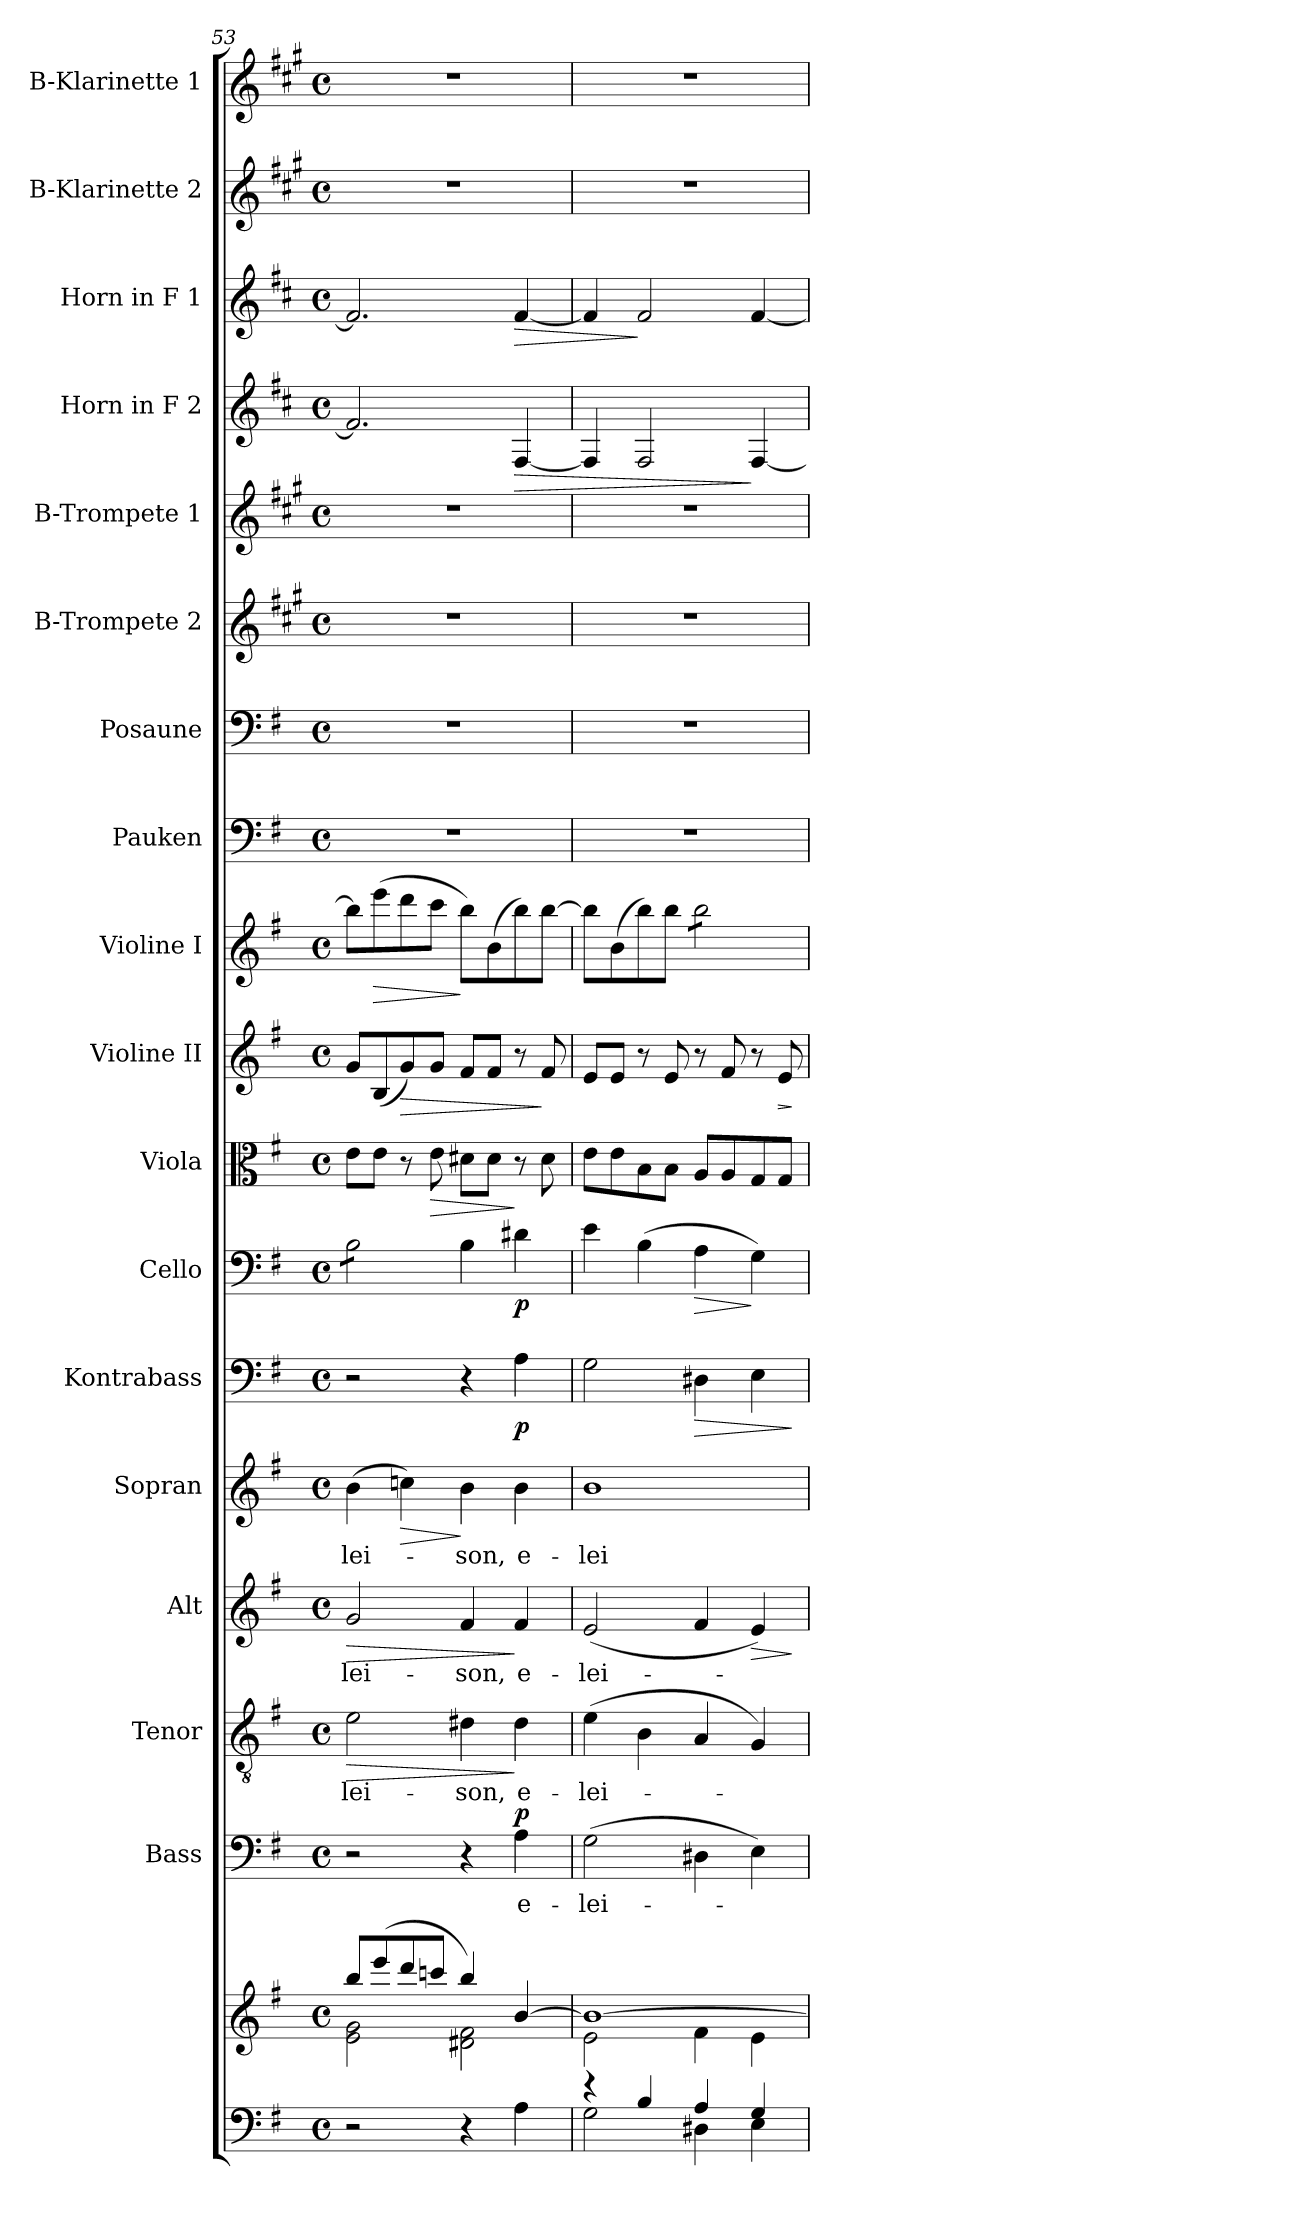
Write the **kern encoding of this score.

**kern	**kern	**kern	**text	**dynam	**kern	**text	**dynam	**kern	**text	**dynam	**kern	**text	**dynam	**kern	**dynam	**kern	**dynam	**kern	**dynam	**kern	**dynam	**kern	**dynam	**kern	**kern	**kern	**kern	**kern	**dynam	**kern	**dynam	**kern	**kern
*part18	*part18	*part17	*part17	*part17	*part16	*part16	*part16	*part15	*part15	*part15	*part14	*part14	*part14	*part13	*part13	*part12	*part12	*part11	*part11	*part10	*part10	*part9	*part9	*part8	*part7	*part6	*part5	*part4	*part4	*part3	*part3	*part2	*part1
*staff19	*staff18	*staff17	*staff17	*staff17	*staff16	*staff16	*staff16	*staff15	*staff15	*staff15	*staff14	*staff14	*staff14	*staff13	*staff13	*staff12	*staff12	*staff11	*staff11	*staff10	*staff10	*staff9	*staff9	*staff8	*staff7	*staff6	*staff5	*staff4	*staff4	*staff3	*staff3	*staff2	*staff1
*	*	*I"Bass	*	*	*I"Tenor	*	*	*I"Alt	*	*	*I"Sopran	*	*	*I"Kontrabass	*	*I"Cello	*	*I"Viola	*	*I"Violine II	*	*I"Violine I	*	*I"Pauken	*I"Posaune	*I"B-Trompete 2	*I"B-Trompete 1	*I"Horn in F 2	*	*I"Horn in F 1	*	*I"B-Klarinette 2	*I"B-Klarinette 1
*	*	*I'B.	*	*	*I'T.	*	*	*I'A.	*	*	*I'S.	*	*	*I'Kb.	*	*	*	*I'Vla.	*	*I'Vl. II	*	*I'Vl. I	*	*I'Pk.	*I'Pos.	*I'B Trp. 2	*I'B Trp. 1	*	*	*	*	*I'B Kl. 2	*I'B Kl. 1
*clefF4	*clefG2	*clefF4	*	*	*clefGv2	*	*	*clefG2	*	*	*clefG2	*	*	*clefF4	*	*clefF4	*	*clefC3	*	*clefG2	*	*clefG2	*	*clefF4	*clefF4	*clefG2	*clefG2	*clefG2	*	*clefG2	*	*clefG2	*clefG2
*	*	*	*	*	*	*	*	*	*	*	*	*	*	*ITrd7c12	*	*	*	*	*	*	*	*	*	*	*	*ITrd1c2	*ITrd1c2	*ITrd4c7	*	*ITrd4c7	*	*ITrd1c2	*ITrd1c2
*k[f#]	*k[f#]	*k[f#]	*	*	*k[f#]	*	*	*k[f#]	*	*	*k[f#]	*	*	*k[f#]	*	*k[f#]	*	*k[f#]	*	*k[f#]	*	*k[f#]	*	*k[f#]	*k[f#]	*k[f#]	*k[f#]	*k[f#]	*	*k[f#]	*	*k[f#]	*k[f#]
*G:	*G:	*G:	*	*	*G:	*	*	*G:	*	*	*G:	*	*	*G:	*	*G:	*	*G:	*	*G:	*	*G:	*	*G:	*G:	*G:	*G:	*G:	*	*G:	*	*G:	*G:
*M4/4	*M4/4	*M4/4	*	*	*M4/4	*	*	*M4/4	*	*	*M4/4	*	*	*M4/4	*	*M4/4	*	*M4/4	*	*M4/4	*	*M4/4	*	*M4/4	*M4/4	*M4/4	*M4/4	*M4/4	*	*M4/4	*	*M4/4	*M4/4
*met(c)	*met(c)	*met(c)	*	*	*met(c)	*	*	*met(c)	*	*	*met(c)	*	*	*met(c)	*	*met(c)	*	*met(c)	*	*met(c)	*	*met(c)	*	*met(c)	*met(c)	*met(c)	*met(c)	*met(c)	*	*met(c)	*	*met(c)	*met(c)
=53	=53	=53	=53	=53	=53	=53	=53	=53	=53	=53	=53	=53	=53	=53	=53	=53	=53	=53	=53	=53	=53	=53	=53	=53	=53	=53	=53	=53	=53	=53	=53	=53	=53
*	*^	*	*	*	*	*	*	*	*	*	*	*	*	*	*	*	*	*	*	*	*	*	*	*	*	*	*	*	*	*	*	*	*
!	!	!	!	!	!	!	!LO:LY:b	!LO:HP:b	!	!LO:LY:b	!LO:HP:b	!	!LO:LY:b	!	!	!	!	!	!	!	!	!	!	!	!	!	!	!	!	!	!	!	!	!
*	*	*	*	*	*	*	*	*	*	*	*	*	*	*	*	*	*tremolo	*	*	*	*	*	*	*	*	*	*	*	*	*	*	*	*	*
2r	8bb/L	2e\ 2g\	2r	.	.	2e\	-lei-	>	2g/	-lei-	>	(>4b\	-lei-	.	2r	.	8B\L	.	8e\L	.	8g/L	.	8bb\L]	.	1r	1r	1r	1r	2.B/]	.	2.B/]	.	1r	1r
!	!	!	!	!	!	!	!	!	!	!	!	!	!	!	!	!	!	!	!	!	!	!	!	!LO:HP:b	!	!	!	!	!	!	!	!	!	!
.	(>8eee/	.	.	.	.	.	.	.	.	.	.	.	.	.	.	.	8B\	.	8e\J	.	(<8B/	.	(>8eee\	>	.	.	.	.	.	.	.	.	.	.
!	!	!	!	!	!	!	!	!	!	!	!	!	!	!LO:HP:b	!	!	!	!	!	!	!	!LO:HP:b	!	!	!	!	!	!	!	!	!	!	!	!
.	8ddd/	.	.	.	.	.	.	.	.	.	.	4ccn\)	.	>	.	.	8B\	.	8r	.	8g/)	>	8ddd\	.	.	.	.	.	.	.	.	.	.	.
!	!	!	!	!	!	!	!	!	!	!	!	!	!	!	!	!	!	!	!	!LO:HP:b	!	!	!	!	!	!	!	!	!	!	!	!	!	!
.	8cccn/J	.	.	.	.	.	.	.	.	.	.	.	.	.	.	.	8B\J	.	8e\	>	8g/J	.	8ccc\J	.	.	.	.	.	.	.	.	.	.	.
*	*	*	*	*	*	*	*	*	*	*	*	*	*	*	*	*	*Xtremolo	*	*	*	*	*	*	*	*	*	*	*	*	*	*	*	*	*
!	!	!	!	!	!	!	!LO:LY:b	!	!	!LO:LY:b	!	!	!LO:LY:b	!	!	!	!	!	!	!	!	!	!	!	!	!	!	!	!	!	!	!	!	!
4r	4bb/)	2d#X\ 2f#\	4r	.	.	4d#X\	-son,	.	4f#/	-son,	.	4b\	-son,	]	4r	.	4B\	.	8d#X\L	.	8f#/L	.	8bb\L)	]	.	.	.	.	.	.	.	.	.	.
.	.	.	.	.	.	.	.	.	.	.	.	.	.	.	.	.	.	.	8d#\J	.	8f#/J	.	(>8b\	.	.	.	.	.	.	.	.	.	.	.
!	!	!	!	!LO:LY:b	!LO:DY:a	!	!LO:LY:b	!	!	!LO:LY:b	!	!	!LO:LY:b	!	!	!LO:DY:b	!	!LO:DY:b	!	!	!	!	!	!	!	!	!	!	!	!LO:HP:b	!	!LO:HP:b	!	!
4A\	[>4b/	.	4A\	e-	p	4d#\	e-	]	4f#/	e-	]	4b\	e-	.	4AA\	p	4d#X\	p	8r	]	8r	.	8bb\)	.	.	.	.	.	[4BB/	>	[4B/	>	.	.
.	.	.	.	.	.	.	.	.	.	.	.	.	.	.	.	.	.	.	8d#\	.	8f#/	]	[8bb\J	.	.	.	.	.	.	.	.	.	.	.
!!LO:PB:g=z
=54	=54	=54	=54	=54	=54	=54	=54	=54	=54	=54	=54	=54	=54	=54	=54	=54	=54	=54	=54	=54	=54	=54	=54	=54	=54	=54	=54	=54	=54	=54	=54	=54	=54	=54
*^	*	*	*	*	*	*	*	*	*	*	*	*	*	*	*	*	*	*	*	*	*	*	*	*	*	*	*	*	*	*	*	*	*	*
!	!	!	!	!	!LO:LY:b	!	!	!LO:LY:b	!	!	!LO:LY:b	!	!	!LO:LY:b	!	!	!	!	!	!	!	!	!	!	!	!	!	!	!	!	!	!	!	!	!
4re	2G\	1b_	2e\	(>2G\	-lei-	.	(>4e\	-lei-	.	(<2e/	-lei-	.	1b	-lei-	.	2GG\	.	4e\	.	8e\L	.	8e/L	.	8bb\L]	.	1r	1r	1r	1r	4BB/]	.	4B/]	.	1r	1r
.	.	.	.	.	.	.	.	.	.	.	.	.	.	.	.	.	.	.	.	8e\	.	8e/J	.	(>8b\	.	.	.	.	.	.	.	.	.	.	.
4B/	.	.	.	.	.	.	4B\	.	.	.	.	.	.	.	.	.	.	(>4B\	.	8B\	.	8r	.	8bb\)	.	.	.	.	.	2BB/	.	2B/	]	.	.
.	.	.	.	.	.	.	.	.	.	.	.	.	.	.	.	.	.	.	.	8B\J	.	8e/	.	8bb\J	.	.	.	.	.	.	.	.	.	.	.
!	!	!	!	!	!	!	!	!	!	!	!	!	!	!	!	!	!LO:HP:b	!	!LO:HP:b	!	!	!	!	!	!	!	!	!	!	!	!	!	!	!	!
*	*	*	*	*	*	*	*	*	*	*	*	*	*	*	*	*	*	*	*	*	*	*	*	*tremolo	*	*	*	*	*	*	*	*	*	*	*
4A/	4D#X\	.	4f#\	4D#X\	.	.	4A/	.	.	4f#/	.	.	.	.	.	4DD#X\	>	4A\	>	8A/L	.	8r	.	8bb\L	.	.	.	.	.	.	.	.	.	.	.
.	.	.	.	.	.	.	.	.	.	.	.	.	.	.	.	.	.	.	.	8A/	.	8f#/	.	8bb\	.	.	.	.	.	.	.	.	.	.	.
!	!	!	!	!	!	!	!	!	!	!	!	!LO:HP:b	!	!	!	!	!	!	!	!	!	!	!	!	!	!	!	!	!	!	!	!	!	!	!
4G/	4E\	.	4e\	4E\)	.	.	4G/)	.	.	4e/)	.	>	.	.	.	4EE\	.	4G\)	]	8G/	.	8r	.	8bb\	.	.	.	.	.	[4BB/	]	[4B/	.	.	.
!	!	!	!	!	!	!	!	!	!	!	!	!	!	!	!	!	!	!	!	!	!	!	!LO:HP:b	!	!	!	!	!	!	!	!	!	!	!	!
.	.	.	.	.	.	.	.	.	.	.	.	.	.	.	.	.	.	.	.	8G/J	.	8e/	>	8bb\J	.	.	.	.	.	.	.	.	.	.	.
*	*	*	*	*	*	*	*	*	*	*	*	*	*	*	*	*	*	*	*	*	*	*	*	*Xtremolo	*	*	*	*	*	*	*	*	*	*	*
*v	*v	*	*	*	*	*	*	*	*	*	*	*	*	*	*	*	*	*	*	*	*	*	*	*	*	*	*	*	*	*	*	*	*	*	*
*	*v	*v	*	*	*	*	*	*	*	*	*	*	*	*	*	*	*	*	*	*	*	*	*	*	*	*	*	*	*	*	*	*	*	*
.	.	.	.	.	.	.	.	.	.	]	.	.	.	.	]	.	.	.	.	.	]	.	.	.	.	.	.	.	.	.	.	.	.
=	=	=	=	=	=	=	=	=	=	=	=	=	=	=	=	=	=	=	=	=	=	=	=	=	=	=	=	=	=	=	=	=	=
*-	*-	*-	*-	*-	*-	*-	*-	*-	*-	*-	*-	*-	*-	*-	*-	*-	*-	*-	*-	*-	*-	*-	*-	*-	*-	*-	*-	*-	*-	*-	*-	*-	*-
